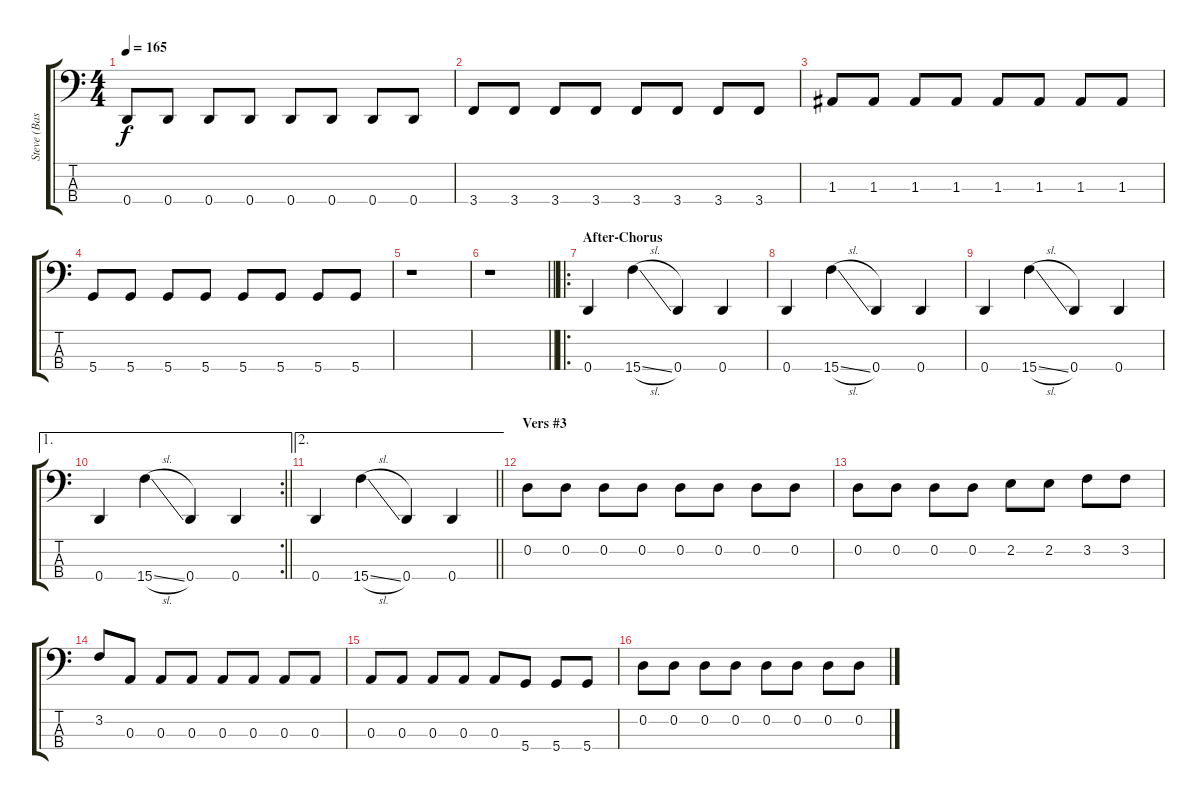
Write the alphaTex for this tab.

\track ("Steve (Bass)" "Steve (Bas") {instrument slapbass1}
\staff {score tabs}
\tuning (G2 D2 A1 D1) {hide}
\ts (4 4)
\tempo 165
\clef f4
\ks c
0.4.8{dy f} 0.4.8 0.4.8 0.4.8 0.4.8 0.4.8 0.4.8 0.4.8 |
3.4.8 3.4.8 3.4.8 3.4.8 3.4.8 3.4.8 3.4.8 3.4.8 |
1.3.8 1.3.8 1.3.8 1.3.8 1.3.8 1.3.8 1.3.8 1.3.8 |
5.4.8 5.4.8 5.4.8 5.4.8 5.4.8 5.4.8 5.4.8 5.4.8 |
r.1 |
\barLineRight lightlight
r.1 |
\ro
\section ("" "After-Chorus")
0.4.4 15.4{sl}.4 0.4.4 0.4.4 |
0.4.4 15.4{sl}.4 0.4.4 0.4.4 |
0.4.4 15.4{sl}.4 0.4.4 0.4.4 |
\ae 1
\rc 2
\barLineRight lightlight
0.4.4 15.4{sl}.4 0.4.4 0.4.4 |
\ae 2
\barLineRight lightlight
0.4.4 15.4{sl}.4 0.4.4 0.4.4 |
\section ("" "Vers #3")
0.2.8 0.2.8 0.2.8 0.2.8 0.2.8 0.2.8 0.2.8 0.2.8 |
0.2.8 0.2.8 0.2.8 0.2.8 2.2.8 2.2.8 3.2.8 3.2.8 |
3.2.8 0.3.8 0.3.8 0.3.8 0.3.8 0.3.8 0.3.8 0.3.8 |
0.3.8 0.3.8 0.3.8 0.3.8 0.3.8 5.4.8 5.4.8 5.4.8 |
0.2.8 0.2.8 0.2.8 0.2.8 0.2.8 0.2.8 0.2.8 0.2.8
